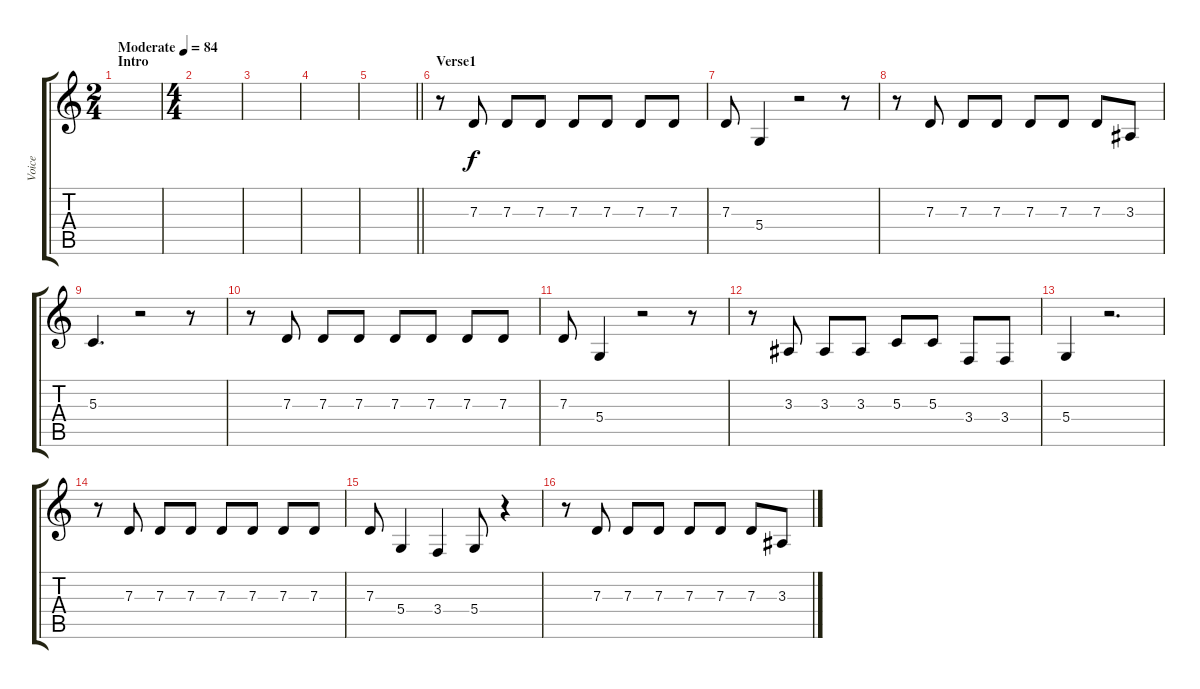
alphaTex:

\track ("Voice" "Voice") {instrument lead6voice}
\staff {score tabs}
\tuning (E4 B3 G3 D3 A2 E2) {hide}
\ts (2 4)
\section ("" "Intro")
\tempo (84 "Moderate")
\clef g2
\ks c
|
\ts (4 4)
|
|
|
\barLineRight lightlight
|
\section ("" "Verse1")
r.8 7.3.8 7.3.8 7.3.8 7.3.8 7.3.8 7.3.8 7.3.8 |
7.3.8 5.4.4 r.2 r.8 |
r.8 7.3.8 7.3.8 7.3.8 7.3.8 7.3.8 7.3.8 3.3.8 |
5.3.4{d} r.2 r.8 |
r.8 7.3.8 7.3.8 7.3.8 7.3.8 7.3.8 7.3.8 7.3.8 |
7.3.8 5.4.4 r.2 r.8 |
r.8 3.3.8 3.3.8 3.3.8 5.3.8 5.3.8 3.4.8 3.4.8 |
5.4.4 r.2{d} |
r.8 7.3.8 7.3.8 7.3.8 7.3.8 7.3.8 7.3.8 7.3.8 |
7.3.8 5.4.4 3.4.4 5.4.8 r.4 |
r.8 7.3.8 7.3.8 7.3.8 7.3.8 7.3.8 7.3.8 3.3.8
